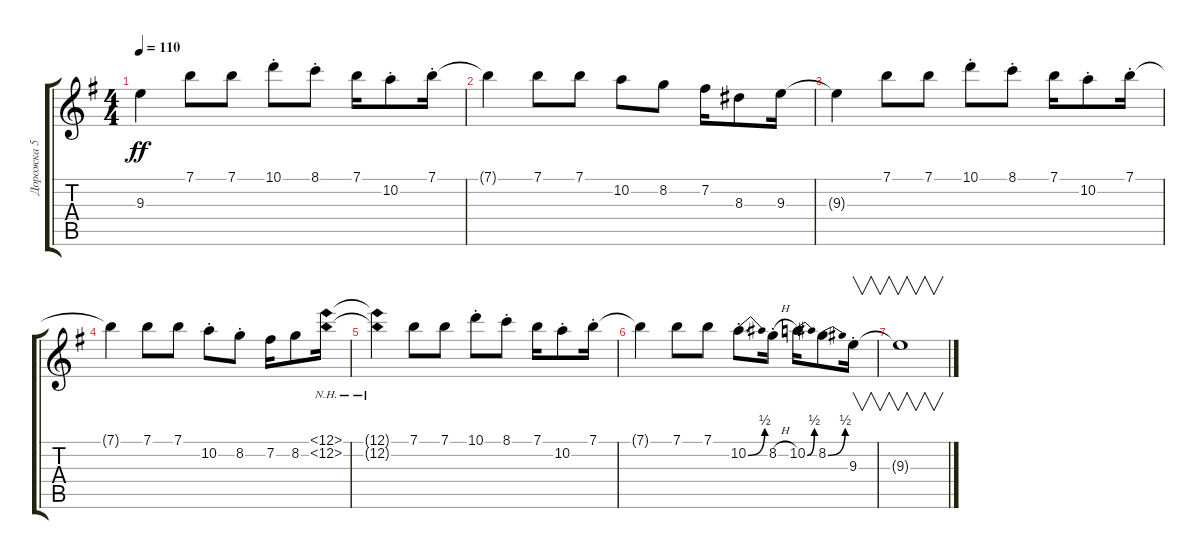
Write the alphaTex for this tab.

\track ("Дорожка 5" "Дорожка 5") {instrument distortionguitar}
\staff {score tabs}
\tuning (E4 B3 G3 D3 A2 E2) {hide}
\ts (4 4)
\tempo 110
\clef g2
\ks eminor
9.3{t}.4{dy ff} 7.1.8 7.1.8 10.1{st}.8 8.1{st}.8 7.1.16 10.2{st}.8 7.1{st}.16 |
7.1{t}.4 7.1.8 7.1.8 10.2.8 8.2.8 7.2.16 8.3.8 9.3.16 |
9.3{t}.4 7.1.8 7.1.8 10.1{st}.8 8.1{st}.8 7.1.16 10.2{st}.8 7.1{st}.16 |
7.1{t}.4 7.1.8 7.1.8 10.2{st}.8 8.2{st}.8 7.2.16 8.2.8 (12.1{nh} 12.2{nh}).16 |
(12.1{nh t} 12.2{nh t}).4 7.1.8 7.1.8 10.1{st}.8 8.1{st}.8 7.1.16 10.2{st}.8 7.1{st}.16 |
7.1{t}.4 7.1.8 7.1.8 10.2{be (bend 0 0 60 2) st}.8{d} 8.2{h st}.16 10.2{be (bend 0 0 60 2)}.16 8.2{be (bend 0 0 60 2)}.8 9.3{st}.16{v} |
9.3{t}.1{v}
